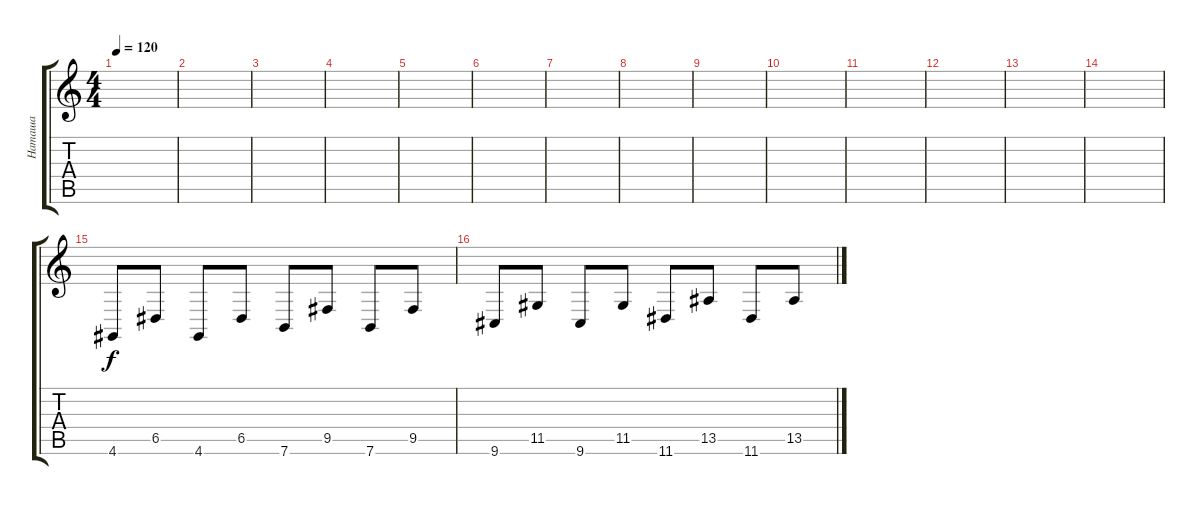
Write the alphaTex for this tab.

\track ("Наташа" "Наташа") {instrument lead1square}
\staff {score tabs}
\tuning (E4 B3 G3 D3 A2 E2) {hide}
\ts (4 4)
\tempo 120
\clef g2
\ks c
|
|
|
|
|
|
|
|
|
|
|
|
|
|
4.6.8 6.5.8 4.6.8 6.5.8 7.6.8 9.5.8 7.6.8 9.5.8 |
9.6.8 11.5.8 9.6.8 11.5.8 11.6.8 13.5.8 11.6.8 13.5.8
